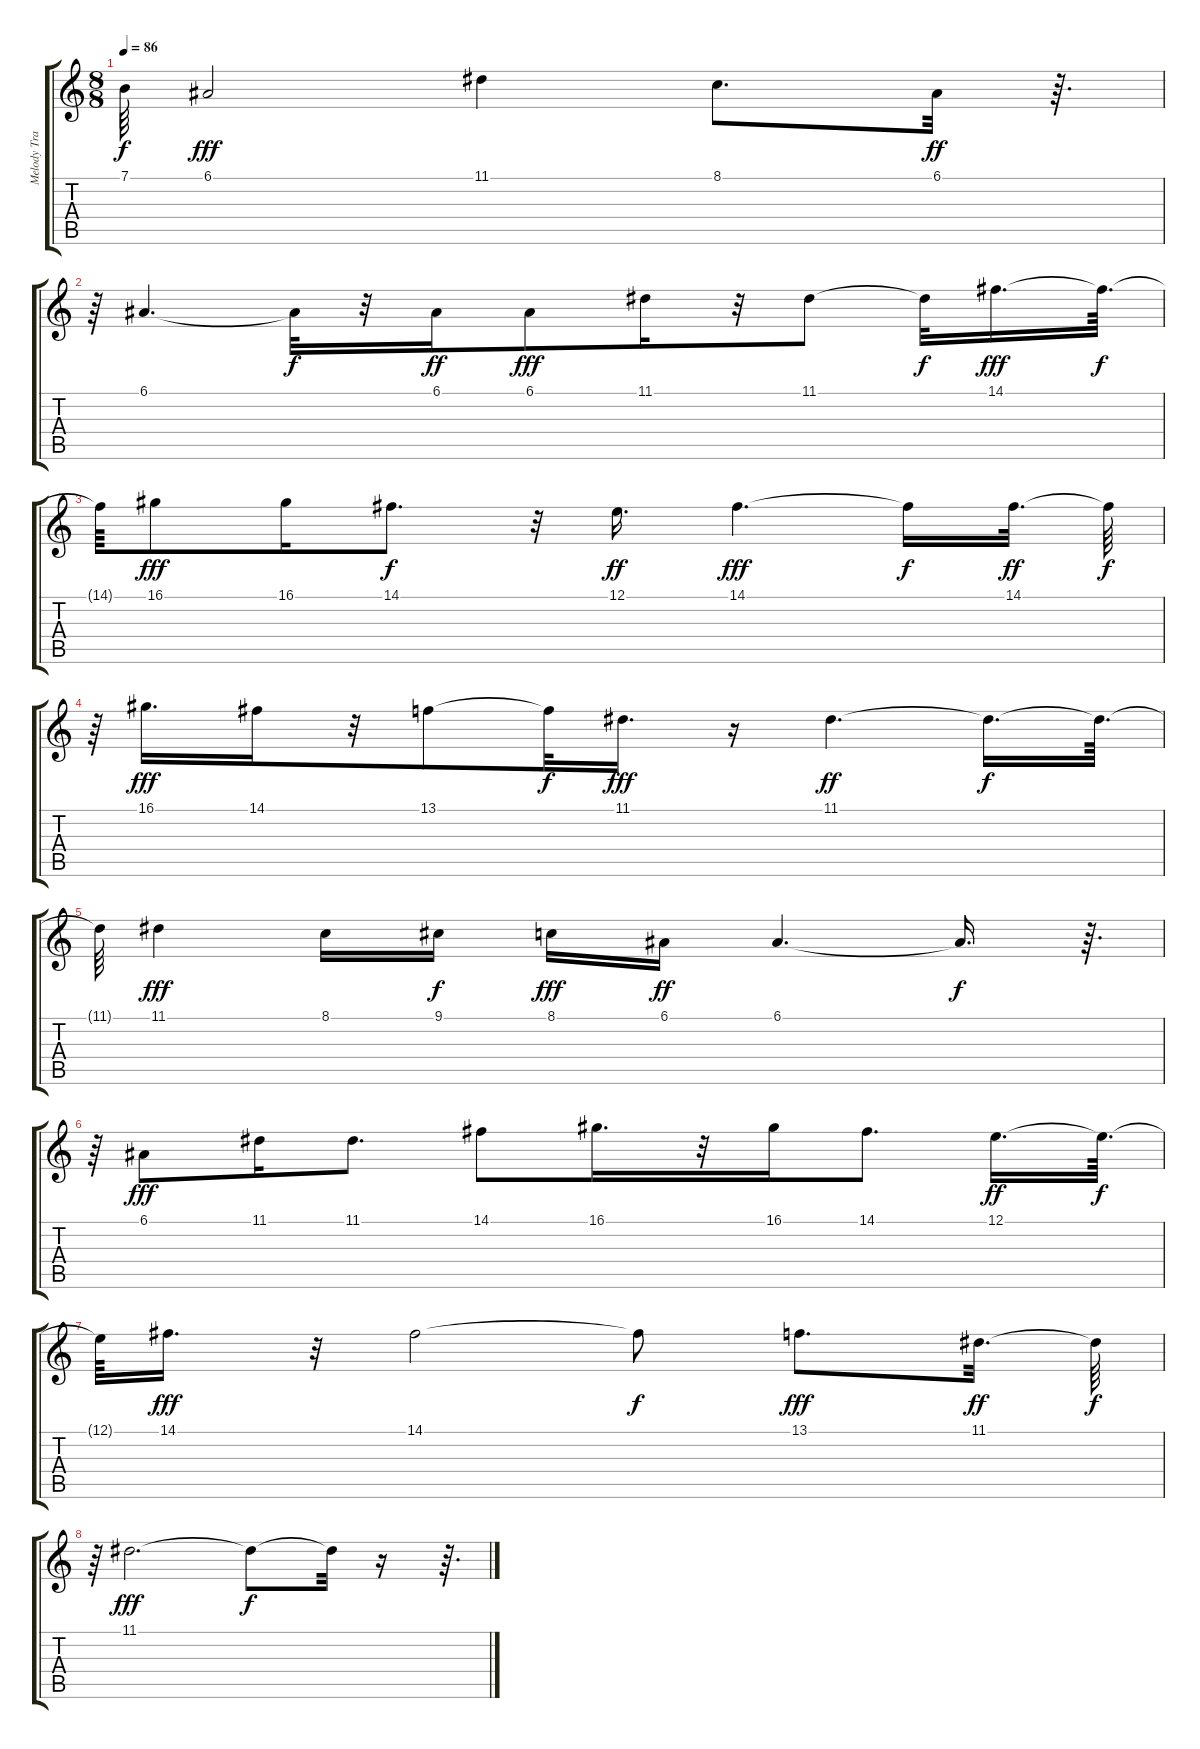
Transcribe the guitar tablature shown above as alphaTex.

\track ("Melody Track" "Melody Tra") {instrument synthstrings1}
\staff {score tabs}
\tuning (E4 B3 G3 D3 A2 E2) {hide}
\ts (8 8)
\tempo 86
\clef g2
\ks c
7.1{t}.64{dy f} 6.1.2{dy fff} 11.1.4 8.1.8{d} 6.1.32{dy ff} r.64{d} |
r.64 6.1.4{d} 6.1{t}.32{dy f} r.32 6.1.16{dy ff} 6.1.8{dy fff} 11.1.16 r.32 11.1.8 11.1{t}.32{dy f} 14.1.16{d dy fff} 14.1{t}.64{d dy f} |
14.1{t}.64 16.1.8{dy fff} 16.1.16 14.1.8{d dy f} r.32 12.1.16{d dy ff} 14.1.4{d dy fff} 14.1{t}.16{dy f} 14.1.32{d dy ff} 14.1{t}.64{dy f} |
r.64 16.1.16{d dy fff} 14.1.16 r.32 13.1.8 13.1{t}.32{dy f} 11.1.16{d dy fff} r.16 11.1.4{d dy ff} 11.1{t}.16{d dy f} 11.1{t}.64{d} |
11.1{t}.64 11.1.4{dy fff} 8.1.16 9.1.16{dy f} 8.1.16{dy fff} 6.1.16{dy ff} 6.1.4{d} 6.1{t}.16{d dy f} r.64{d} |
r.64 6.1.8{dy fff} 11.1.16 11.1.8{d} 14.1.8 16.1.16{d} r.32 16.1.16 14.1.8{d} 12.1.16{d dy ff} 12.1{t}.64{d dy f} |
12.1{t}.64 14.1.16{d dy fff} r.32 14.1.2 14.1{t}.8{dy f} 13.1.8{d dy fff} 11.1.32{d dy ff} 11.1{t}.64{dy f} |
r.64 11.1.2{d dy fff} 11.1{t}.8{dy f} 11.1{t}.32 r.16 r.64{d}
